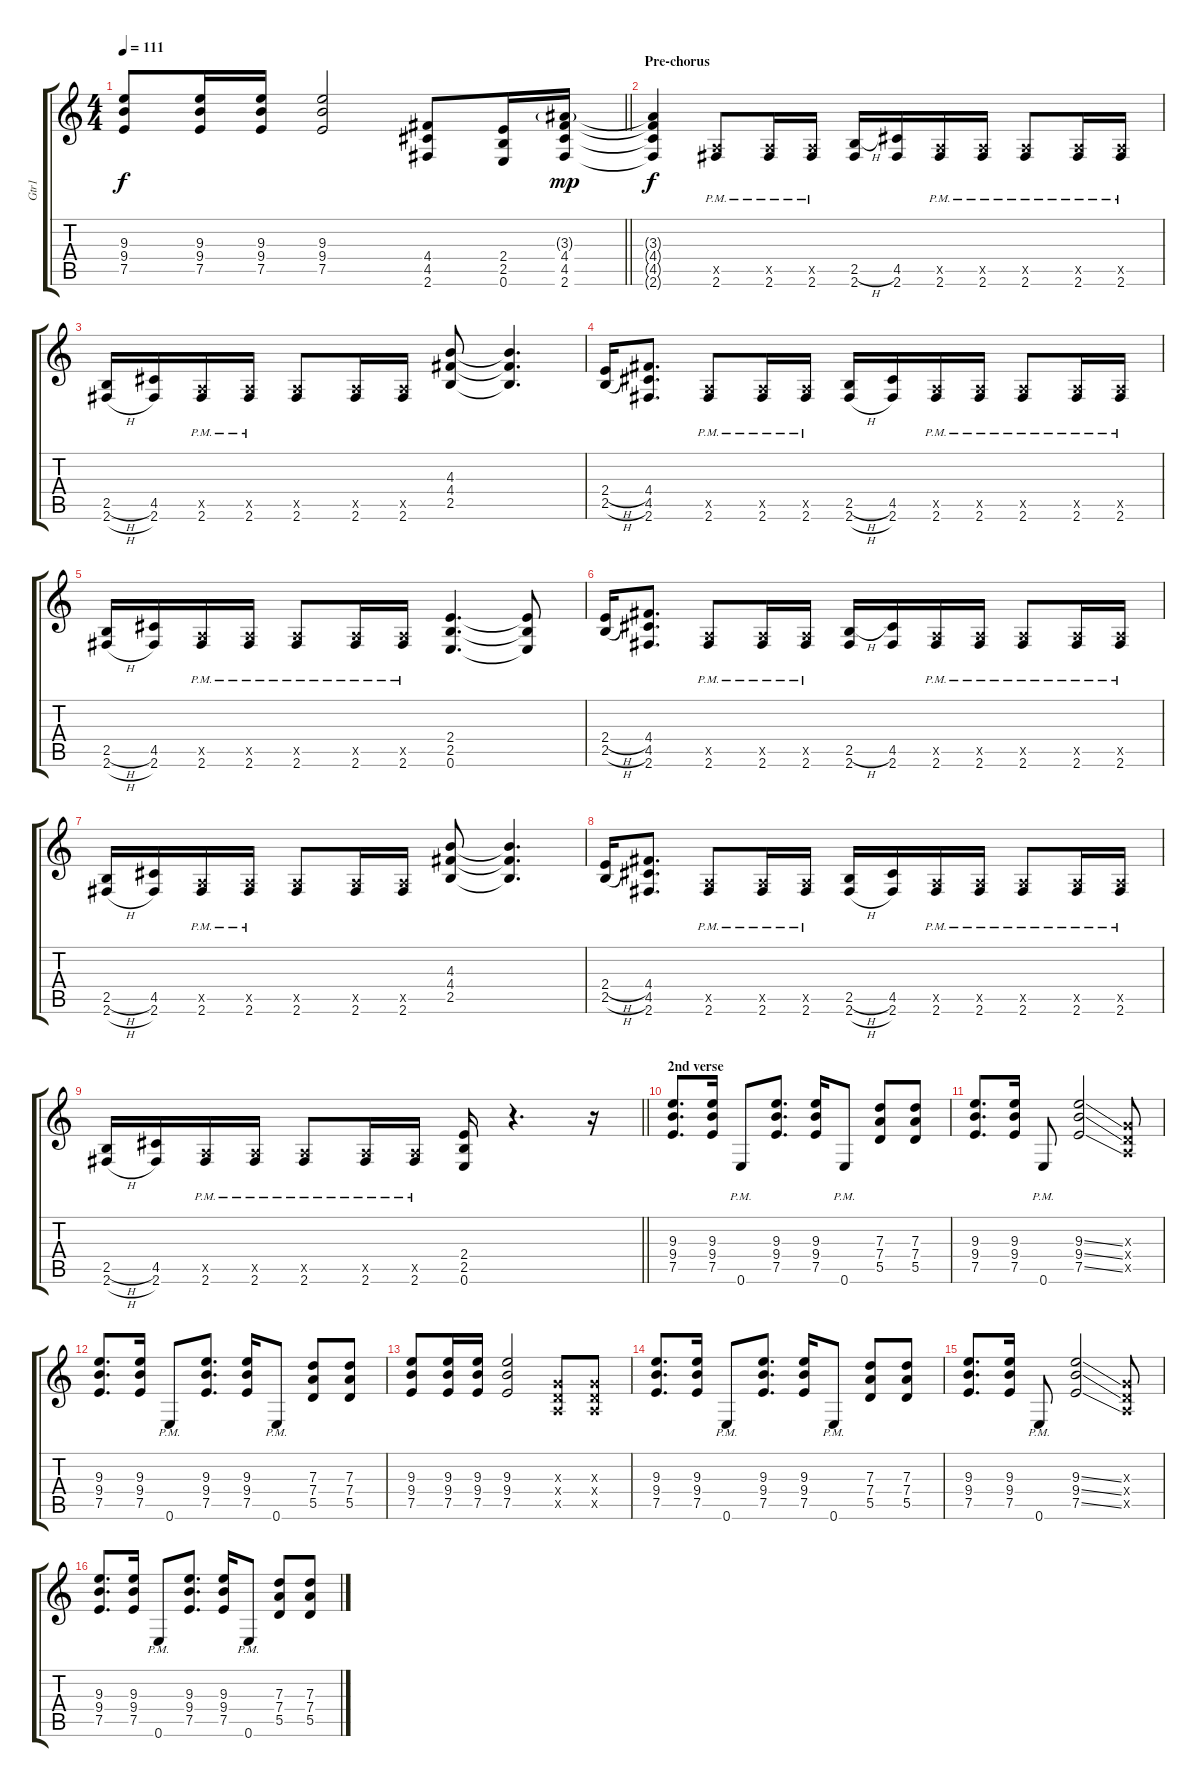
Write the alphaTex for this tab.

\track ("Gtr1" "Gtr1") {instrument distortionguitar}
\staff {score tabs}
\tuning (E4 B3 G3 D3 A2 E2) {hide}
\ts (4 4)
\tempo 111
\clef g2
\barLineRight lightlight
\ks c
(9.3 9.4 7.5).8{dy f} (9.3 9.4 7.5).16 (9.3 9.4 7.5).16 (9.3 9.4 7.5).2 (4.4 4.5 2.6).8 (2.4 2.5 0.6).16 (3.3{g} 4.4 4.5 2.6).16{dy mp} |
\section ("" "Pre-chorus")
(3.3{t} 4.4{t} 4.5{t} 2.6{t}).4{dy f} (0.5{x} 2.6{pm}).8 (0.5{x} 2.6{pm}).16 (0.5{x} 2.6{pm}).16 (2.5{h} 2.6).16 (4.5 2.6).16 (0.5{x} 2.6{pm}).16 (0.5{x} 2.6{pm}).16 (0.5{x} 2.6{pm}).8 (0.5{x} 2.6{pm}).16 (0.5{x} 2.6{pm}).16 |
(2.5{h} 2.6{h}).16 (4.5 2.6).16 (0.5{x} 2.6{pm}).16 (0.5{x} 2.6{pm}).16 (0.5{x} 2.6).8 (0.5{x} 2.6).16 (0.5{x} 2.6).16 (4.3 4.4 2.5).8 (4.3{t} 4.4{t} 2.5{t}).4{d} |
(2.4{h} 2.5{h}).16 (4.4 4.5 2.6).8{d} (0.5{x} 2.6{pm}).8 (0.5{x} 2.6{pm}).16 (0.5{x} 2.6{pm}).16 (2.5{h} 2.6{h}).16 (4.5 2.6).16 (0.5{x} 2.6{pm}).16 (0.5{x} 2.6{pm}).16 (0.5{x} 2.6{pm}).8 (0.5{x} 2.6{pm}).16 (0.5{x} 2.6{pm}).16 |
(2.5{h} 2.6{h}).16 (4.5 2.6).16 (0.5{x} 2.6{pm}).16 (0.5{x} 2.6{pm}).16 (0.5{x} 2.6{pm}).8 (0.5{x} 2.6{pm}).16 (0.5{x} 2.6{pm}).16 (2.4 2.5 0.6).4{d} (2.4{t} 2.5{t} 0.6{t}).8 |
(2.4{h} 2.5{h}).16 (4.4 4.5 2.6).8{d} (0.5{x} 2.6{pm}).8 (0.5{x} 2.6{pm}).16 (0.5{x} 2.6{pm}).16 (2.5{h} 2.6).16 (4.5 2.6).16 (0.5{x} 2.6{pm}).16 (0.5{x} 2.6{pm}).16 (0.5{x} 2.6{pm}).8 (0.5{x} 2.6{pm}).16 (0.5{x} 2.6{pm}).16 |
(2.5{h} 2.6{h}).16 (4.5 2.6).16 (0.5{x} 2.6{pm}).16 (0.5{x} 2.6{pm}).16 (0.5{x} 2.6).8 (0.5{x} 2.6).16 (0.5{x} 2.6).16 (4.3 4.4 2.5).8 (4.3{t} 4.4{t} 2.5{t}).4{d} |
(2.4{h} 2.5{h}).16 (4.4 4.5 2.6).8{d} (0.5{x} 2.6{pm}).8 (0.5{x} 2.6{pm}).16 (0.5{x} 2.6{pm}).16 (2.5{h} 2.6{h}).16 (4.5 2.6).16 (0.5{x} 2.6{pm}).16 (0.5{x} 2.6{pm}).16 (0.5{x} 2.6{pm}).8 (0.5{x} 2.6{pm}).16 (0.5{x} 2.6{pm}).16 |
\barLineRight lightlight
(2.5{h} 2.6{h}).16 (4.5 2.6).16 (0.5{x} 2.6{pm}).16 (0.5{x} 2.6{pm}).16 (0.5{x} 2.6{pm}).8 (0.5{x} 2.6{pm}).16 (0.5{x} 2.6{pm}).16 (2.4 2.5 0.6).16 r.4{d} r.16 |
\section ("" "2nd verse")
(9.3 9.4 7.5).8{d} (9.3 9.4 7.5).16 0.6{pm}.8 (9.3 9.4 7.5).8{d} (9.3 9.4 7.5).16 0.6{pm}.8 (7.3 7.4 5.5).8 (7.3 7.4 5.5).8 |
(9.3 9.4 7.5).8{d} (9.3 9.4 7.5).16 0.6{pm}.8 (9.3{ss} 9.4{ss} 7.5{ss}).2 (0.3{x} 0.4{x} 0.5{x}).8 |
(9.3 9.4 7.5).8{d} (9.3 9.4 7.5).16 0.6{pm}.8 (9.3 9.4 7.5).8{d} (9.3 9.4 7.5).16 0.6{pm}.8 (7.3 7.4 5.5).8 (7.3 7.4 5.5).8 |
(9.3 9.4 7.5).8 (9.3 9.4 7.5).16 (9.3 9.4 7.5).16 (9.3 9.4 7.5).2 (0.3{x} 0.4{x} 0.5{x}).8 (0.3{x} 0.4{x} 0.5{x}).8 |
(9.3 9.4 7.5).8{d} (9.3 9.4 7.5).16 0.6{pm}.8 (9.3 9.4 7.5).8{d} (9.3 9.4 7.5).16 0.6{pm}.8 (7.3 7.4 5.5).8 (7.3 7.4 5.5).8 |
(9.3 9.4 7.5).8{d} (9.3 9.4 7.5).16 0.6{pm}.8 (9.3{ss} 9.4{ss} 7.5{ss}).2 (0.3{x} 0.4{x} 0.5{x}).8 |
(9.3 9.4 7.5).8{d} (9.3 9.4 7.5).16 0.6{pm}.8 (9.3 9.4 7.5).8{d} (9.3 9.4 7.5).16 0.6{pm}.8 (7.3 7.4 5.5).8 (7.3 7.4 5.5).8
